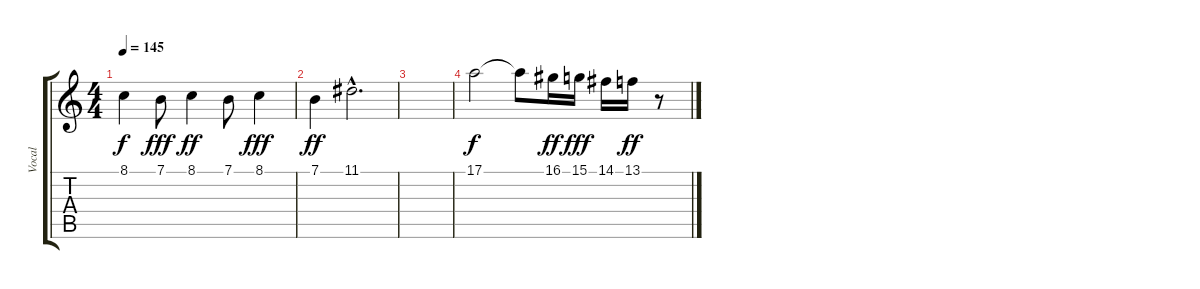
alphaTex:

\track ("Vocal" "Vocal") {instrument choiraahs}
\staff {score tabs}
\tuning (E4 B3 G3 D3 A2 E2) {hide}
\ts (4 4)
\tempo 145
\clef g2
\ks c
8.1.4{dy f} 7.1.8{dy fff} 8.1.4{dy ff} 7.1.8 8.1.4{dy fff} |
7.1.4{dy ff} 11.1{hac}.2{d} |
|
17.1.2{dy f} 17.1{t}.8 16.1.16{dy ff} 15.1.16{dy fff} 14.1.16 13.1.16{dy ff} r.8
